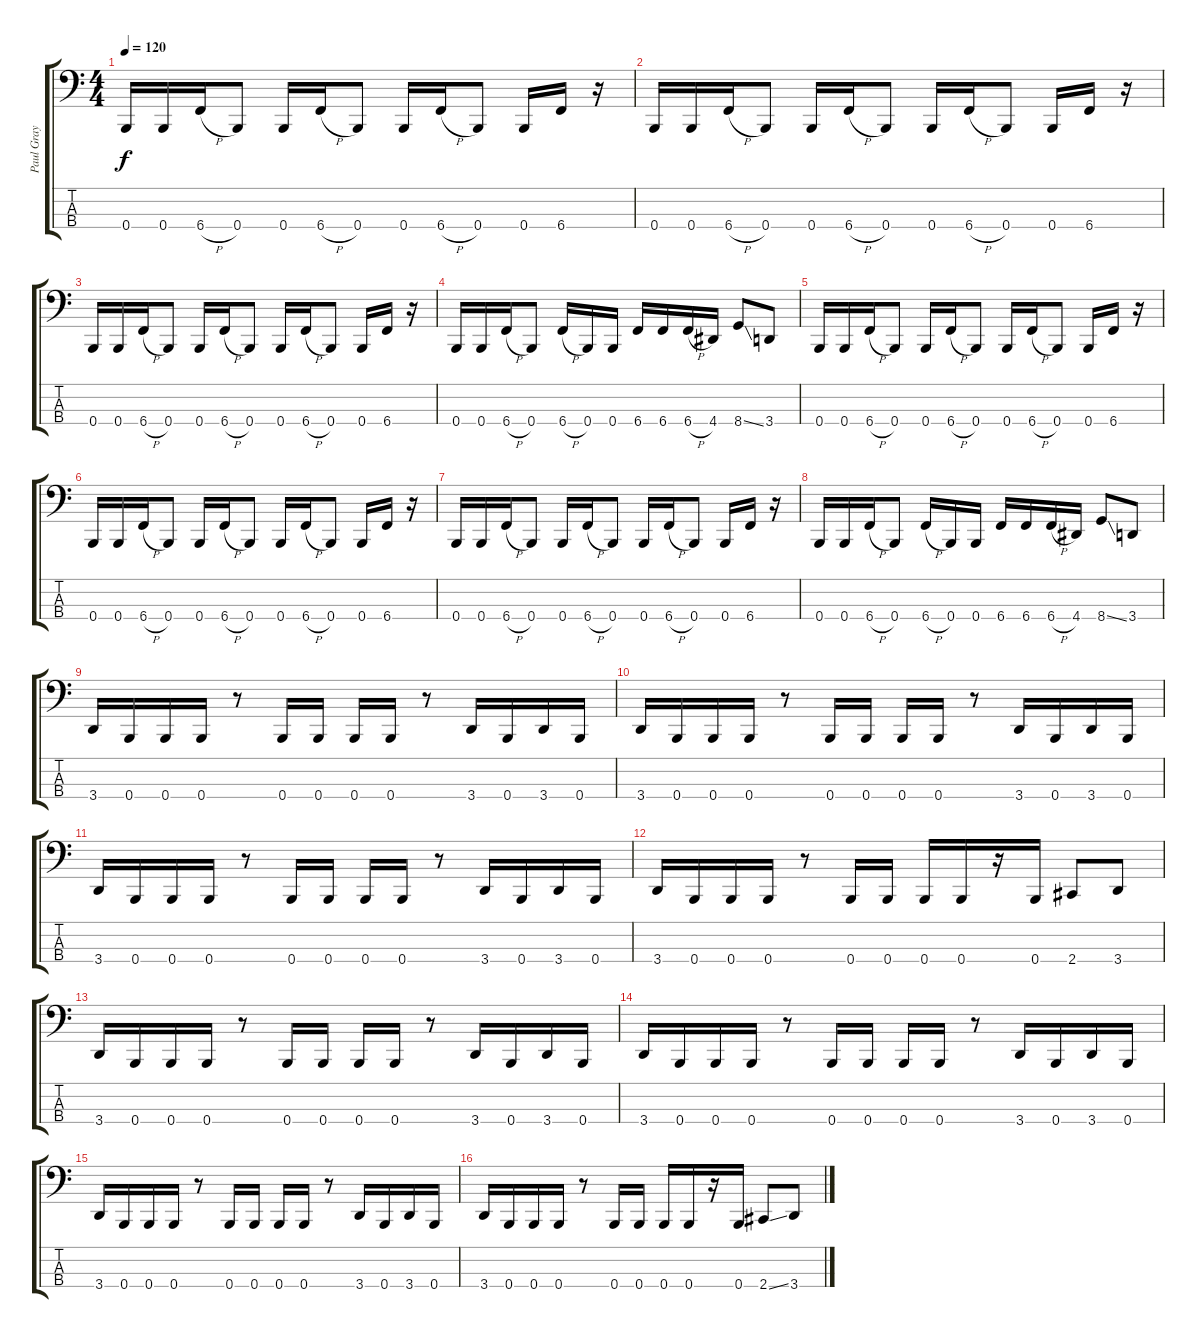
\track ("Paul Gray        #2" "Paul Gray ") {instrument electricbassfinger}
\staff {score tabs}
\tuning (E2 B1 Gb1 B0) {hide}
\ts (4 4)
\tempo 120
\clef f4
\ks c
0.4.16{dy f} 0.4.16 6.4{h}.16 0.4.8 0.4.16 6.4{h}.16 0.4.8 0.4.16 6.4{h}.16 0.4.8 0.4.16 6.4.16 r.16 |
0.4.16 0.4.16 6.4{h}.16 0.4.8 0.4.16 6.4{h}.16 0.4.8 0.4.16 6.4{h}.16 0.4.8 0.4.16 6.4.16 r.16 |
0.4.16 0.4.16 6.4{h}.16 0.4.8 0.4.16 6.4{h}.16 0.4.8 0.4.16 6.4{h}.16 0.4.8 0.4.16 6.4.16 r.16 |
0.4.16 0.4.16 6.4{h}.16 0.4.8 6.4{h}.16 0.4.16 0.4.16 6.4.16 6.4.16 6.4{h}.16 4.4.16 8.4{ss}.8 3.4.8 |
0.4.16 0.4.16 6.4{h}.16 0.4.8 0.4.16 6.4{h}.16 0.4.8 0.4.16 6.4{h}.16 0.4.8 0.4.16 6.4.16 r.16 |
0.4.16 0.4.16 6.4{h}.16 0.4.8 0.4.16 6.4{h}.16 0.4.8 0.4.16 6.4{h}.16 0.4.8 0.4.16 6.4.16 r.16 |
0.4.16 0.4.16 6.4{h}.16 0.4.8 0.4.16 6.4{h}.16 0.4.8 0.4.16 6.4{h}.16 0.4.8 0.4.16 6.4.16 r.16 |
0.4.16 0.4.16 6.4{h}.16 0.4.8 6.4{h}.16 0.4.16 0.4.16 6.4.16 6.4.16 6.4{h}.16 4.4.16 8.4{ss}.8 3.4.8 |
3.4.16 0.4.16 0.4.16 0.4.16 r.8 0.4.16 0.4.16 0.4.16 0.4.16 r.8 3.4.16 0.4.16 3.4.16 0.4.16 |
3.4.16 0.4.16 0.4.16 0.4.16 r.8 0.4.16 0.4.16 0.4.16 0.4.16 r.8 3.4.16 0.4.16 3.4.16 0.4.16 |
3.4.16 0.4.16 0.4.16 0.4.16 r.8 0.4.16 0.4.16 0.4.16 0.4.16 r.8 3.4.16 0.4.16 3.4.16 0.4.16 |
3.4.16 0.4.16 0.4.16 0.4.16 r.8 0.4.16 0.4.16 0.4.16 0.4.16 r.16 0.4.16 2.4.8 3.4.8 |
3.4.16 0.4.16 0.4.16 0.4.16 r.8 0.4.16 0.4.16 0.4.16 0.4.16 r.8 3.4.16 0.4.16 3.4.16 0.4.16 |
3.4.16 0.4.16 0.4.16 0.4.16 r.8 0.4.16 0.4.16 0.4.16 0.4.16 r.8 3.4.16 0.4.16 3.4.16 0.4.16 |
3.4.16 0.4.16 0.4.16 0.4.16 r.8 0.4.16 0.4.16 0.4.16 0.4.16 r.8 3.4.16 0.4.16 3.4.16 0.4.16 |
3.4.16 0.4.16 0.4.16 0.4.16 r.8 0.4.16 0.4.16 0.4.16 0.4.16 r.16 0.4.16 2.4{ss}.8 3.4.8
